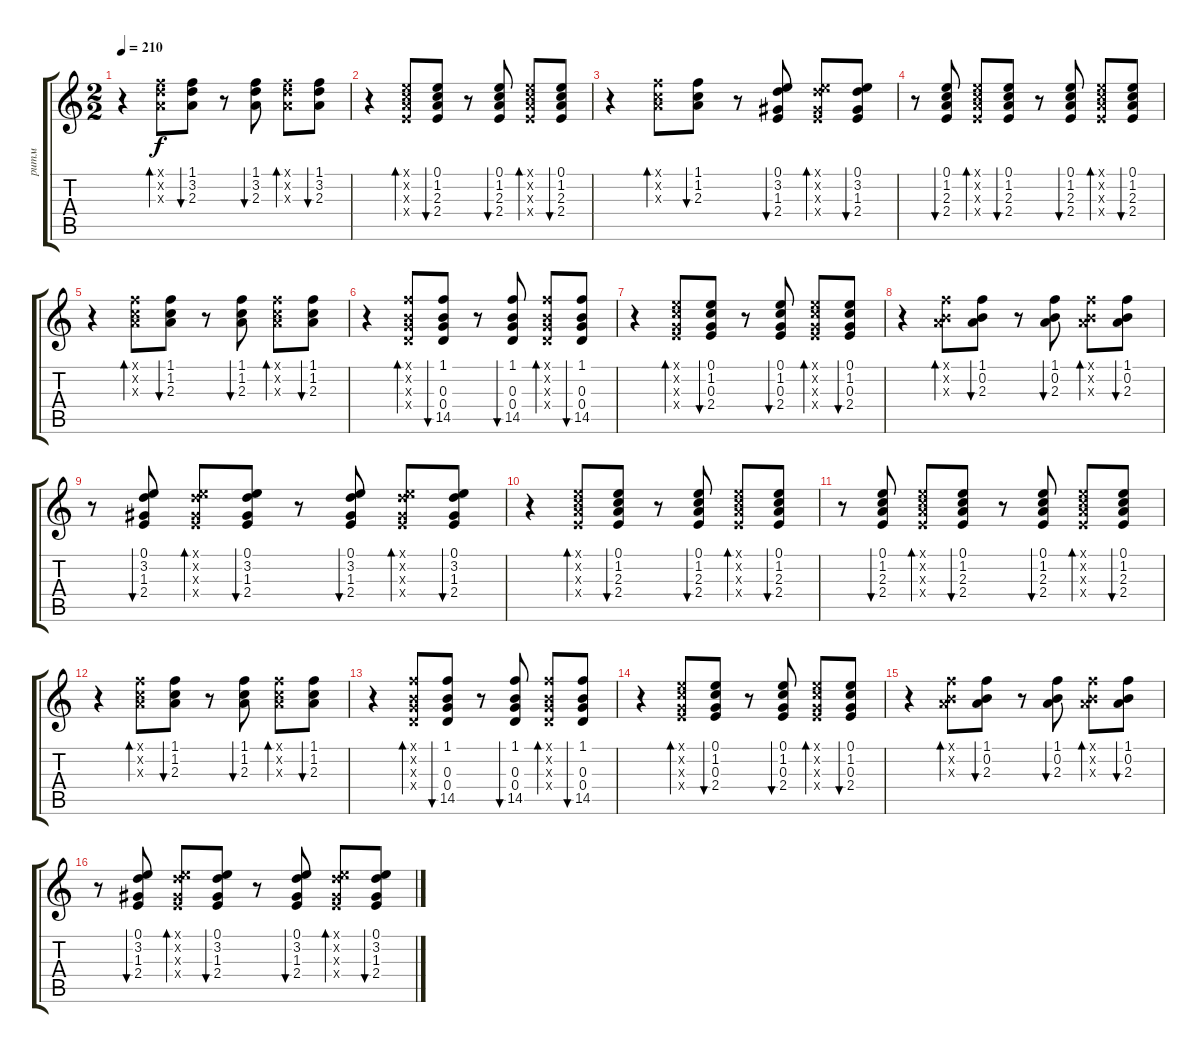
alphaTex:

\track ("ритм" "ритм") {instrument acousticguitarsteel}
\staff {score tabs}
\tuning (E4 B3 G3 D3 A2 E2) {hide}
\ts (2 2)
\tempo 210
\clef g2
\ks c
r.4{dy f} (1.1{x} 3.2{x} 2.3{x}).8{bd 60} (1.1 3.2 2.3).8{bu 60} r.8 (1.1 3.2 2.3).8{bu 60 beam split} (1.1{x} 3.2{x} 2.3{x}).8{bd 60} (1.1 3.2 2.3).8{bu 60} |
r.4 (0.1{x} 1.2{x} 2.3{x} 2.4{x}).8{bd 60} (0.1 1.2 2.3 2.4).8{bu 60} r.8 (0.1 1.2 2.3 2.4).8{bu 60 beam split} (0.1{x} 1.2{x} 2.3{x} 2.4{x}).8{bd 60} (0.1 1.2 2.3 2.4).8{bu 60} |
r.4 (1.1{x} 1.2{x} 2.3{x}).8{bd 60} (1.1 1.2 2.3).8{bu 60} r.8 (0.1 3.2 1.3 2.4).8{bu 60 beam split} (0.1{x} 3.2{x} 1.3{x} 2.4{x}).8{bd 60} (0.1 3.2 1.3 2.4).8{bu 60} |
r.8 (0.1 1.2 2.3 2.4).8{bu 60 beam split} (0.1{x} 1.2{x} 2.3{x} 2.4{x}).8{bd 60} (0.1 1.2 2.3 2.4).8{bu 60} r.8 (0.1 1.2 2.3 2.4).8{bu 60 beam split} (0.1{x} 1.2{x} 2.3{x} 2.4{x}).8{bd 60} (0.1 1.2 2.3 2.4).8{bu 60} |
r.4 (1.1{x} 1.2{x} 2.3{x}).8{bd 60} (1.1 1.2 2.3).8{bu 60} r.8 (1.1 1.2 2.3).8{bu 60 beam split} (1.1{x} 1.2{x} 2.3{x}).8{bd 60} (1.1 1.2 2.3).8{bu 60} |
r.4{beam split} (1.1{x} 0.2{x} 0.3{x} 0.4{x}).8{bd 60} (1.1 0.3 0.4 14.5).8{bu 60} r.8 (1.1 0.3 0.4 14.5).8{bu 60 beam split} (1.1{x} 0.2{x} 0.3{x} 0.4{x}).8{bd 60} (1.1 0.3 0.4 14.5).8{bu 60} |
r.4 (0.1{x} 1.2{x} 0.3{x} 2.4{x}).8{bd 60} (0.1 1.2 0.3 2.4).8{bu 60} r.8 (0.1 1.2 0.3 2.4).8{bu 60 beam split} (0.1{x} 1.2{x} 0.3{x} 2.4{x}).8{bd 60} (0.1 1.2 0.3 2.4).8{bu 60} |
r.4 (1.1{x} 0.2{x} 2.3{x}).8{bd 60} (1.1 0.2 2.3).8{bu 60} r.8 (1.1 0.2 2.3).8{bu 60 beam split} (1.1{x} 0.2{x} 2.3{x}).8{bd 60} (1.1 0.2 2.3).8{bu 60} |
r.8 (0.1 3.2 1.3 2.4).8{bu 60 beam split} (0.1{x} 3.2{x} 1.3{x} 2.4{x}).8{bd 60} (0.1 3.2 1.3 2.4).8{bu 60} r.8 (0.1 3.2 1.3 2.4).8{bu 60 beam split} (0.1{x} 3.2{x} 1.3{x} 2.4{x}).8{bd 60} (0.1 3.2 1.3 2.4).8{bu 60} |
r.4 (0.1{x} 1.2{x} 2.3{x} 2.4{x}).8{bd 60} (0.1 1.2 2.3 2.4).8{bu 60} r.8 (0.1 1.2 2.3 2.4).8{bu 60 beam split} (0.1{x} 1.2{x} 2.3{x} 2.4{x}).8{bd 60} (0.1 1.2 2.3 2.4).8{bu 60} |
r.8 (0.1 1.2 2.3 2.4).8{bu 60 beam split} (0.1{x} 1.2{x} 2.3{x} 2.4{x}).8{bd 60} (0.1 1.2 2.3 2.4).8{bu 60} r.8 (0.1 1.2 2.3 2.4).8{bu 60 beam split} (0.1{x} 1.2{x} 2.3{x} 2.4{x}).8{bd 60} (0.1 1.2 2.3 2.4).8{bu 60} |
r.4 (1.1{x} 1.2{x} 2.3{x}).8{bd 60} (1.1 1.2 2.3).8{bu 60} r.8 (1.1 1.2 2.3).8{bu 60 beam split} (1.1{x} 1.2{x} 2.3{x}).8{bd 60} (1.1 1.2 2.3).8{bu 60} |
r.4{beam split} (1.1{x} 0.2{x} 0.3{x} 0.4{x}).8{bd 60} (1.1 0.3 0.4 14.5).8{bu 60} r.8 (1.1 0.3 0.4 14.5).8{bu 60 beam split} (1.1{x} 0.2{x} 0.3{x} 0.4{x}).8{bd 60} (1.1 0.3 0.4 14.5).8{bu 60} |
r.4 (0.1{x} 1.2{x} 0.3{x} 2.4{x}).8{bd 60} (0.1 1.2 0.3 2.4).8{bu 60} r.8 (0.1 1.2 0.3 2.4).8{bu 60 beam split} (0.1{x} 1.2{x} 0.3{x} 2.4{x}).8{bd 60} (0.1 1.2 0.3 2.4).8{bu 60} |
r.4 (1.1{x} 0.2{x} 2.3{x}).8{bd 60} (1.1 0.2 2.3).8{bu 60} r.8 (1.1 0.2 2.3).8{bu 60 beam split} (1.1{x} 0.2{x} 2.3{x}).8{bd 60} (1.1 0.2 2.3).8{bu 60} |
r.8 (0.1 3.2 1.3 2.4).8{bu 60 beam split} (0.1{x} 3.2{x} 1.3{x} 2.4{x}).8{bd 60} (0.1 3.2 1.3 2.4).8{bu 60} r.8 (0.1 3.2 1.3 2.4).8{bu 60 beam split} (0.1{x} 3.2{x} 1.3{x} 2.4{x}).8{bd 60} (0.1 3.2 1.3 2.4).8{bu 60}
